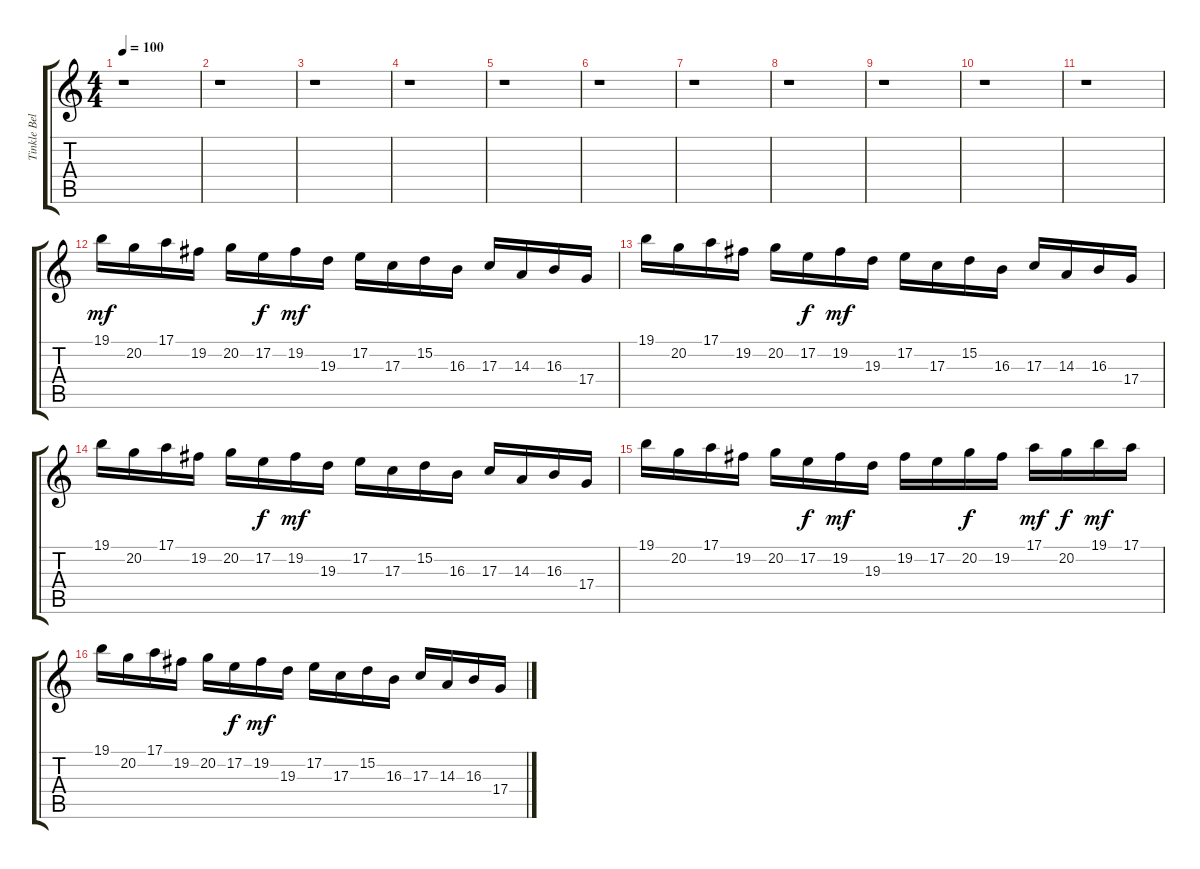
\track ("Tinkle Bell" "Tinkle Bel") {instrument tinklebell}
\staff {score tabs}
\tuning (E4 B3 G3 D3 A2 E2) {hide}
\ts (4 4)
\tempo 100
\clef g2
\ks c
r.1{dy mf} |
r.1 |
r.1 |
r.1 |
r.1 |
r.1 |
r.1 |
r.1 |
r.1 |
r.1 |
r.1 |
19.1.16 20.2.16 17.1.16 19.2.16 20.2.16 17.2.16{dy f} 19.2.16{dy mf} 19.3.16 17.2.16 17.3.16 15.2.16 16.3.16 17.3.16 14.3.16 16.3.16 17.4.16 |
19.1.16 20.2.16 17.1.16 19.2.16 20.2.16 17.2.16{dy f} 19.2.16{dy mf} 19.3.16 17.2.16 17.3.16 15.2.16 16.3.16 17.3.16 14.3.16 16.3.16 17.4.16 |
19.1.16 20.2.16 17.1.16 19.2.16 20.2.16 17.2.16{dy f} 19.2.16{dy mf} 19.3.16 17.2.16 17.3.16 15.2.16 16.3.16 17.3.16 14.3.16 16.3.16 17.4.16 |
19.1.16 20.2.16 17.1.16 19.2.16 20.2.16 17.2.16{dy f} 19.2.16{dy mf} 19.3.16 19.2.16 17.2.16 20.2.16{dy f} 19.2.16 17.1.16{dy mf} 20.2.16{dy f} 19.1.16{dy mf} 17.1.16 |
19.1.16 20.2.16 17.1.16 19.2.16 20.2.16 17.2.16{dy f} 19.2.16{dy mf} 19.3.16 17.2.16 17.3.16 15.2.16 16.3.16 17.3.16 14.3.16 16.3.16 17.4.16
